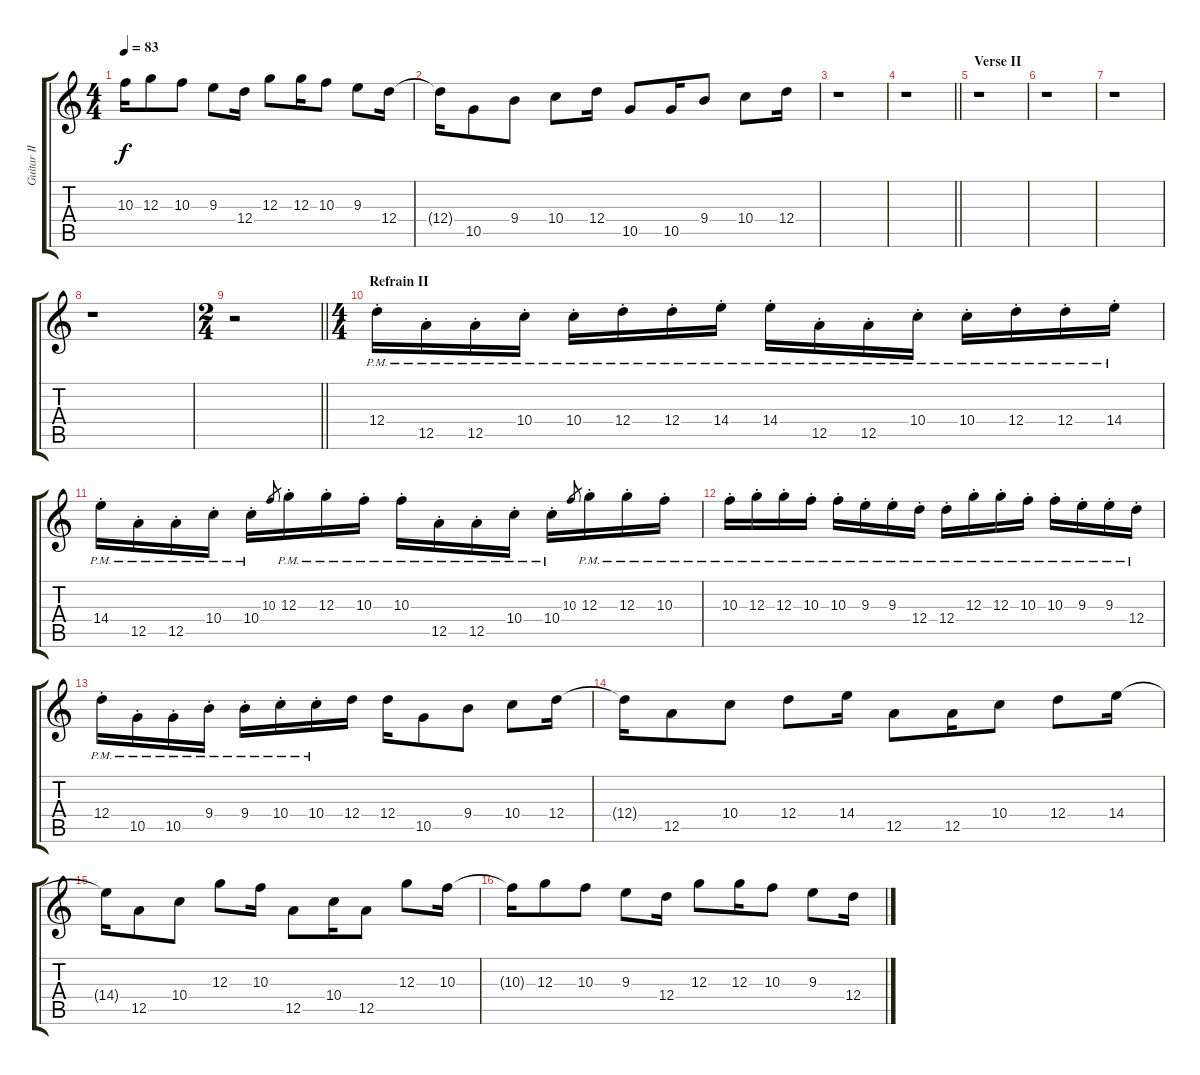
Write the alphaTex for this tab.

\track ("Guitar II Delay" "Guitar II ") {instrument distortionguitar}
\staff {score tabs}
\tuning (E4 B3 G3 D3 A2 D2) {hide}
\ts (4 4)
\tempo 83
\clef g2
\ks c
10.3{t}.16{dy f} 12.3.8 10.3.8 9.3.8 12.4.16 12.3.8 12.3.16 10.3.8 9.3.8 12.4.16 |
12.4{t}.16 10.5.8 9.4.8 10.4.8 12.4.16 10.5.8 10.5.16 9.4.8 10.4.8 12.4.16 |
r.1 |
\barLineRight lightlight
r.1 |
\section ("" "Verse II")
r.1 |
r.1 |
r.1 |
r.1 |
\ts (2 4)
\barLineRight lightlight
r.2 |
\ts (4 4)
\section ("" "Refrain II")
12.4{pm st}.16 12.5{pm st}.16 12.5{pm st}.16 10.4{pm st}.16 10.4{pm st}.16 12.4{pm st}.16 12.4{pm st}.16 14.4{pm st}.16 14.4{pm st}.16 12.5{pm st}.16 12.5{pm st}.16 10.4{pm st}.16 10.4{pm st}.16 12.4{pm st}.16 12.4{pm st}.16 14.4{pm st}.16 |
14.4{pm st}.16 12.5{pm st}.16 12.5{pm st}.16 10.4{pm st}.16 10.4{pm st}.16 10.3.8{gr} 12.3{pm st}.16 12.3{pm st}.16 10.3{pm st}.16 10.3{pm st}.16 12.5{pm st}.16 12.5{pm st}.16 10.4{pm st}.16 10.4{pm st}.16 10.3.8{gr} 12.3{pm st}.16 12.3{pm st}.16 10.3{pm st}.16 |
10.3{pm st}.16 12.3{pm st}.16 12.3{pm st}.16 10.3{pm st}.16 10.3{pm st}.16 9.3{pm st}.16 9.3{pm st}.16 12.4{pm st}.16 12.4{pm st}.16 12.3{pm st}.16 12.3{pm st}.16 10.3{pm st}.16 10.3{pm st}.16 9.3{pm st}.16 9.3{pm st}.16 12.4{pm st}.16 |
12.4{pm st}.16 10.5{pm st}.16 10.5{pm st}.16 9.4{pm st}.16 9.4{pm st}.16 10.4{pm st}.16 10.4{pm st}.16 12.4.16 12.4.16 10.5.8 9.4.8 10.4.8 12.4.16 |
12.4{t}.16 12.5.8 10.4.8 12.4.8 14.4.16 12.5.8 12.5.16 10.4.8 12.4.8 14.4.16 |
14.4{t}.16 12.5.8 10.4.8 12.3.8 10.3.16 12.5.8 10.4.16 12.5.8 12.3.8 10.3.16 |
10.3{t}.16 12.3.8 10.3.8 9.3.8 12.4.16 12.3.8 12.3.16 10.3.8 9.3.8 12.4.16
